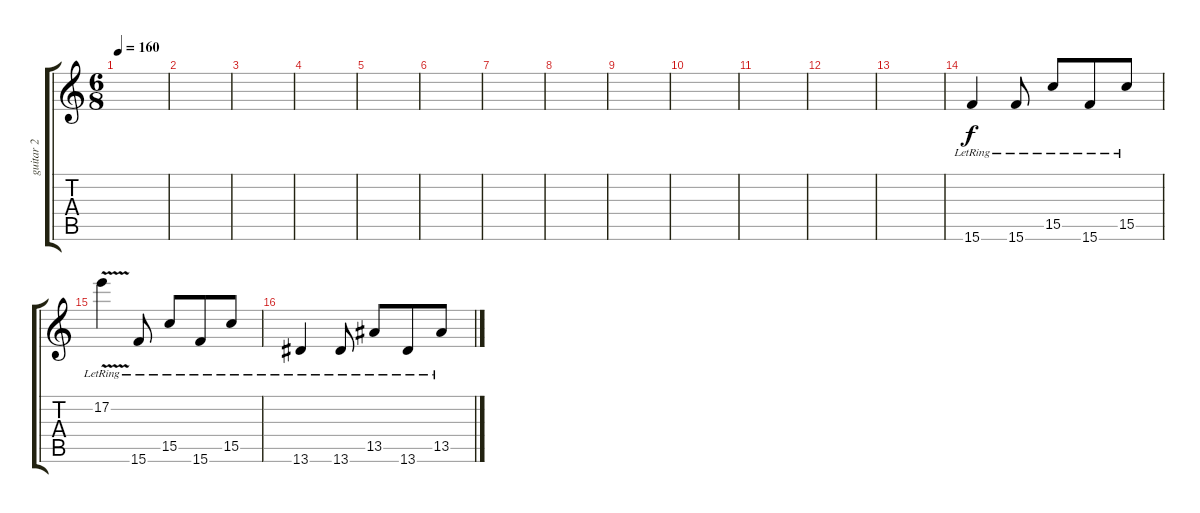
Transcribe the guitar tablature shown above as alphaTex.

\track ("guitar 2" "guitar 2") {instrument acousticguitarsteel}
\staff {score tabs}
\tuning (E4 B3 G3 D3 A2 D2) {hide}
\ts (6 8)
\tempo 160
\clef g2
\ks c
|
|
|
|
|
|
|
|
|
|
|
|
|
15.6{lr}.4 15.6{lr}.8 15.5{lr}.8 15.6{lr}.8 15.5{lr}.8 |
17.2{v lr}.4 15.6{lr}.8 15.5{lr}.8 15.6{lr}.8 15.5{lr}.8 |
13.6{lr}.4 13.6{lr}.8 13.5{lr}.8 13.6{lr}.8 13.5{lr}.8
